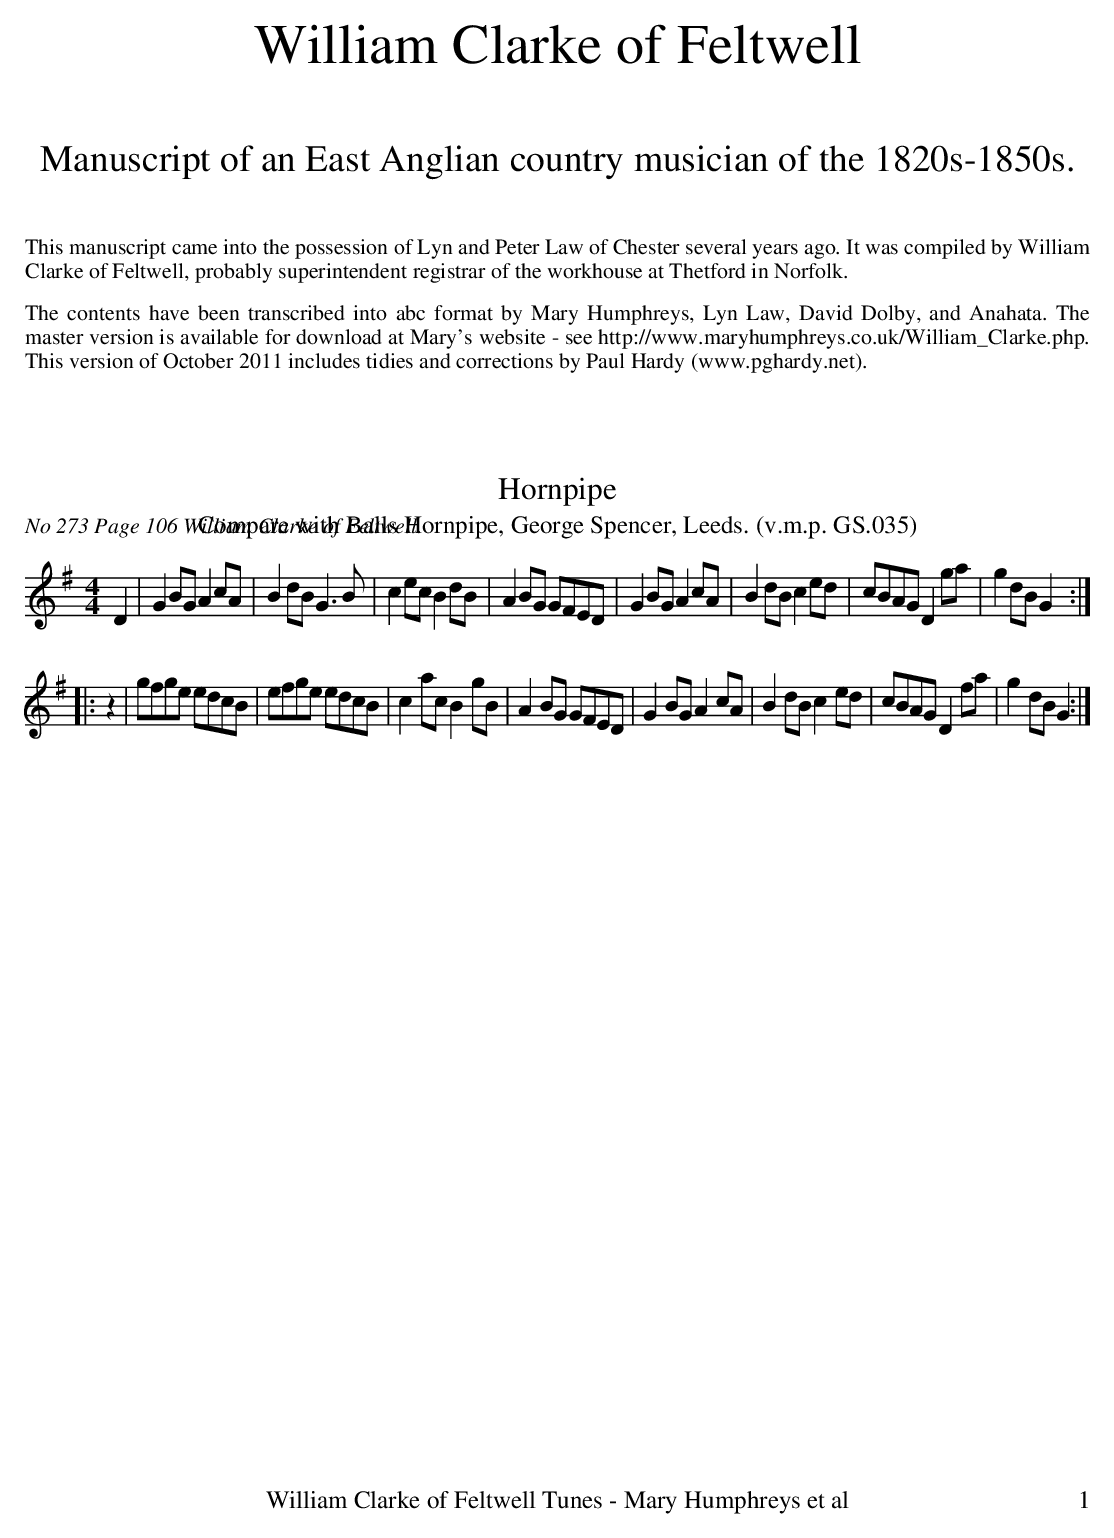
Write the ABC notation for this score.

X:1
T:Hornpipe
O:No 273 Page 106 William Clarke of Feltwell.
T:Compare with Balls Hornpipe, George Spencer, Leeds. (v.m.p. GS.035)
M:4/4
L:1/8
K:G
D2|G2BGA2cA|B2dBG3B|c2ecB2dB|A2BG GFED|G2BGA2cA|B2dBc2ed|cBAGD2ga|g2dBG2:|
|:z2|gfge edcB|efge edcB|c2acB2gB|A2BG GFED|G2BGA2cA|B2dBc2ed|cBAGD2fa|g2dBG2:|
